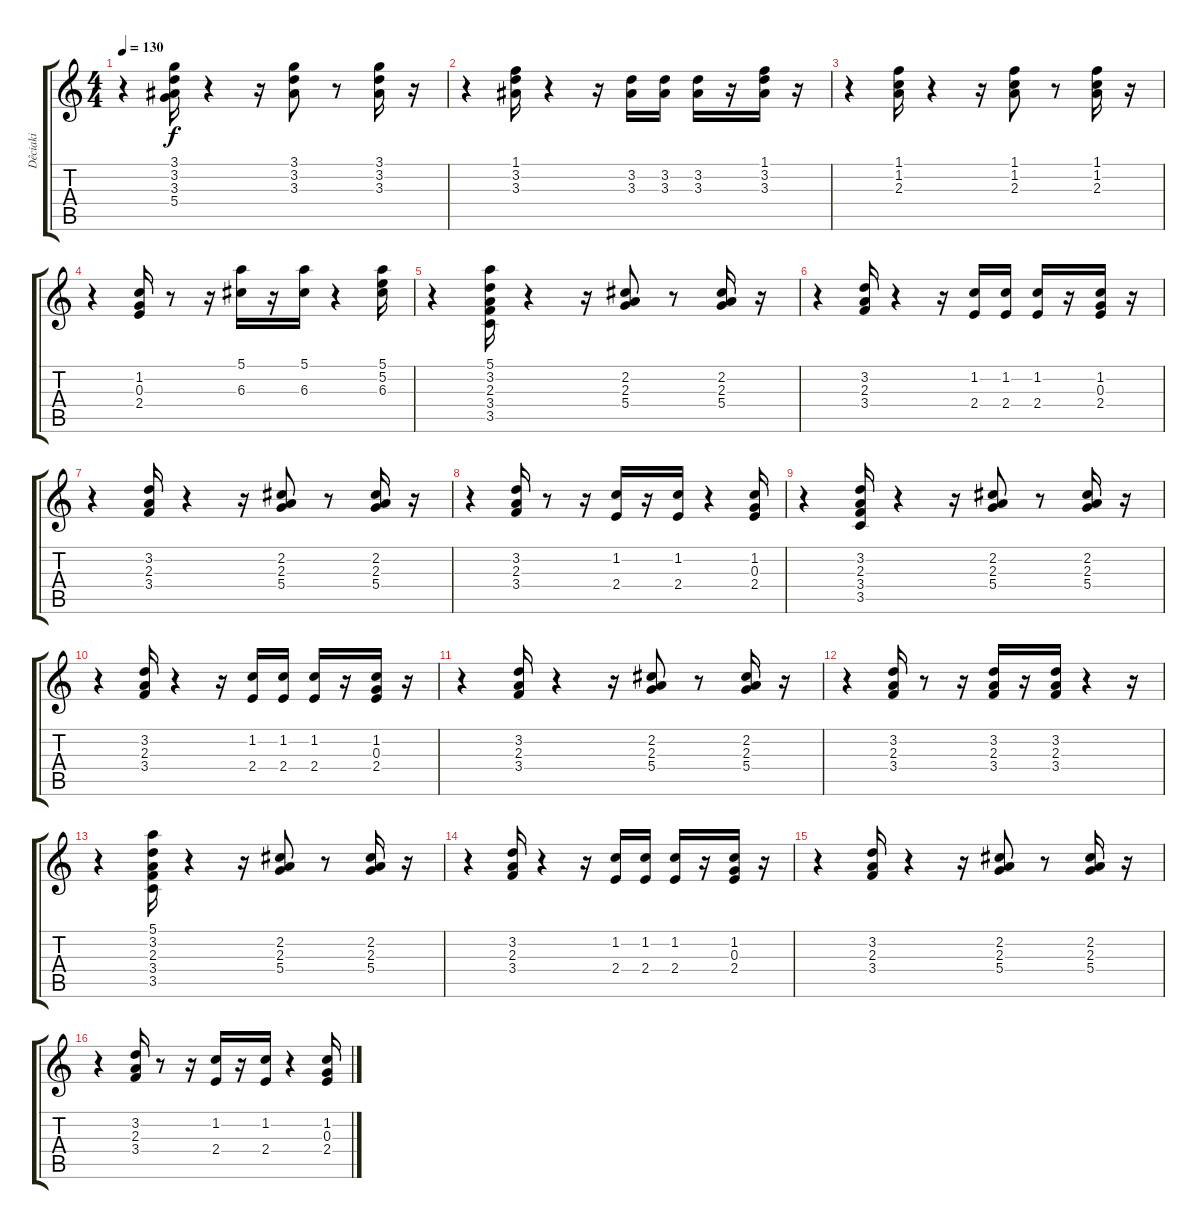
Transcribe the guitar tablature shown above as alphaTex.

\track ("Dêciaki" "Dêciaki") {instrument electricguitarclean}
\staff {score tabs}
\tuning (E4 B3 G3 D3 A2 E2) {hide}
\ts (4 4)
\tempo 130
\clef g2
\ks c
r.4{dy f} (3.1 3.2 3.3 5.4).16 r.4 r.16 (3.1 3.2 3.3).8 r.8 (3.1 3.2 3.3).16 r.16 |
r.4 (1.1 3.2 3.3).16 r.4 r.16 (3.2 3.3).16 (3.2 3.3).16 (3.2 3.3).16 r.16 (1.1 3.2 3.3).16 r.16 |
r.4 (1.1 1.2 2.3).16 r.4 r.16 (1.1 1.2 2.3).8 r.8 (1.1 1.2 2.3).16 r.16 |
r.4 (1.2 0.3 2.4).16 r.8 r.16 (5.1 6.3).16 r.16 (5.1 6.3).16 r.4 (5.1 5.2 6.3).16 |
r.4 (5.1 3.2 2.3 3.4 3.5).16 r.4 r.16 (2.2 2.3 5.4).8 r.8 (2.2 2.3 5.4).16 r.16 |
r.4 (3.2 2.3 3.4).16 r.4 r.16 (1.2 2.4).16 (1.2 2.4).16 (1.2 2.4).16 r.16 (1.2 0.3 2.4).16 r.16 |
r.4 (3.2 2.3 3.4).16 r.4 r.16 (2.2 2.3 5.4).8 r.8 (2.2 2.3 5.4).16 r.16 |
r.4 (3.2 2.3 3.4).16 r.8 r.16 (1.2 2.4).16 r.16 (1.2 2.4).16 r.4 (1.2 0.3 2.4).16 |
r.4 (3.2 2.3 3.4 3.5).16 r.4 r.16 (2.2 2.3 5.4).8 r.8 (2.2 2.3 5.4).16 r.16 |
r.4 (3.2 2.3 3.4).16 r.4 r.16 (1.2 2.4).16 (1.2 2.4).16 (1.2 2.4).16 r.16 (1.2 0.3 2.4).16 r.16 |
r.4 (3.2 2.3 3.4).16 r.4 r.16 (2.2 2.3 5.4).8 r.8 (2.2 2.3 5.4).16 r.16 |
r.4 (3.2 2.3 3.4).16 r.8 r.16 (3.2 2.3 3.4).16 r.16 (3.2 2.3 3.4).16 r.4 r.16 |
r.4 (5.1 3.2 2.3 3.4 3.5).16 r.4 r.16 (2.2 2.3 5.4).8 r.8 (2.2 2.3 5.4).16 r.16 |
r.4 (3.2 2.3 3.4).16 r.4 r.16 (1.2 2.4).16 (1.2 2.4).16 (1.2 2.4).16 r.16 (1.2 0.3 2.4).16 r.16 |
r.4 (3.2 2.3 3.4).16 r.4 r.16 (2.2 2.3 5.4).8 r.8 (2.2 2.3 5.4).16 r.16 |
r.4 (3.2 2.3 3.4).16 r.8 r.16 (1.2 2.4).16 r.16 (1.2 2.4).16 r.4 (1.2 0.3 2.4).16
